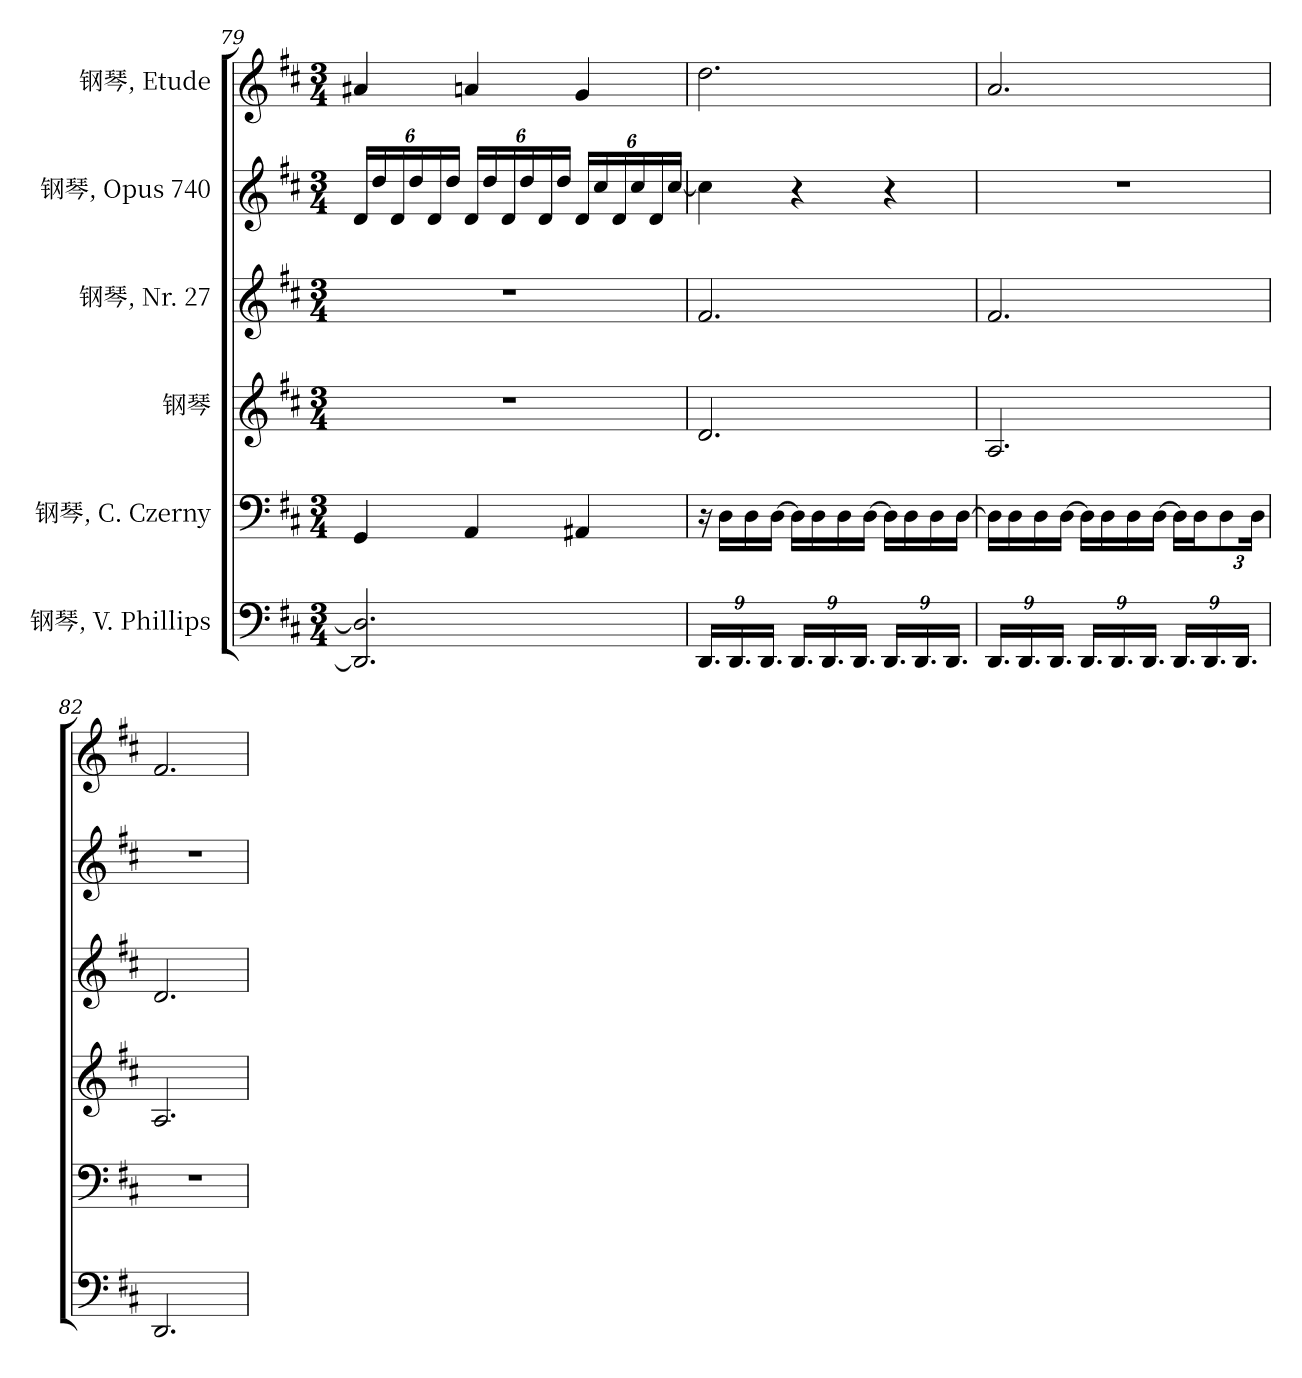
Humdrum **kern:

**kern	**kern	**kern	**kern	**kern	**kern
*part6	*part5	*part4	*part3	*part2	*part1
*staff6	*staff5	*staff4	*staff3	*staff2	*staff1
*I"钢琴, V. Phillips	*I"钢琴, C. Czerny	*I"钢琴	*I"钢琴, Nr. 27	*I"钢琴, Opus 740	*I"钢琴, Etude
*clefF4	*clefF4	*clefG2	*clefG2	*clefG2	*clefG2
*k[f#c#]	*k[f#c#]	*k[f#c#]	*k[f#c#]	*k[f#c#]	*k[f#c#]
*M3/4	*M3/4	*M3/4	*M3/4	*M3/4	*M3/4
*MM92	*MM92	*MM92	*MM92	*MM92	*MM92
*	*	*	*	*Xbrackettup	*
=79	=79	=79	=79	=79	=79
2.DD/] 2.D/]	4GG/	2.r	2.r	24d/LL	4a#X/
.	.	.	.	24dd/	.
.	.	.	.	24d/	.
.	.	.	.	24dd/	.
.	.	.	.	24d/	.
.	.	.	.	24dd/JJ	.
*	*	*	*	*	*MM94
.	4AA/	.	.	24d/LL	4an/
.	.	.	.	24dd/	.
.	.	.	.	24d/	.
.	.	.	.	24dd/	.
.	.	.	.	24d/	.
.	.	.	.	24dd/JJ	.
*	*	*	*	*	*MM84
.	4AA#X/	.	.	24d/LL	4g/
.	.	.	.	24cc#/	.
.	.	.	.	24d/	.
.	.	.	.	24cc#/	.
.	.	.	.	24d/	.
.	.	.	.	[24cc#/JJ	.
!!LO:PB:g=z
=80	=80	=80	=80	=80	=80
*Xbrackettup	*	*	*	*	*
*	*	*	*	*	*MM94
18.DD/LL	16r	2.d/	2.f#/	4cc#\]	2.dd\
.	16D\LL	.	.	.	.
18.DD/	.	.	.	.	.
.	16D\	.	.	.	.
18.DD/JJ	.	.	.	.	.
.	[16D\JJ	.	.	.	.
18.DD/LL	16D\LL]	.	.	4r	.
.	16D\	.	.	.	.
18.DD/	.	.	.	.	.
.	16D\	.	.	.	.
18.DD/JJ	.	.	.	.	.
.	[16D\JJ	.	.	.	.
18.DD/LL	16D\LL]	.	.	4r	.
.	16D\	.	.	.	.
18.DD/	.	.	.	.	.
.	16D\	.	.	.	.
18.DD/JJ	.	.	.	.	.
.	[16D\JJ	.	.	.	.
=81	=81	=81	=81	=81	=81
*	*	*	*	*	*MM88
18.DD/LL	16D\LL]	2.A/	2.f#/	2.r	2.a/
.	16D\	.	.	.	.
18.DD/	.	.	.	.	.
.	16D\	.	.	.	.
18.DD/JJ	.	.	.	.	.
.	[16D\JJ	.	.	.	.
18.DD/LL	16D\LL]	.	.	.	.
.	16D\	.	.	.	.
18.DD/	.	.	.	.	.
.	16D\	.	.	.	.
18.DD/JJ	.	.	.	.	.
.	[16D\JJ	.	.	.	.
18.DD/LL	16D\LL]	.	.	.	.
.	16D\J	.	.	.	.
18.DD/	.	.	.	.	.
*	*Xbrackettup	*	*	*	*
.	12D\	.	.	.	.
18.DD/JJ	.	.	.	.	.
.	24D\Jk	.	.	.	.
=82	=82	=82	=82	=82	=82
*	*	*	*	*	*MM62
2.DD/	2.r	2.A/	2.d/	2.r	2.f#/
=	=	=	=	=	=
*-	*-	*-	*-	*-	*-
